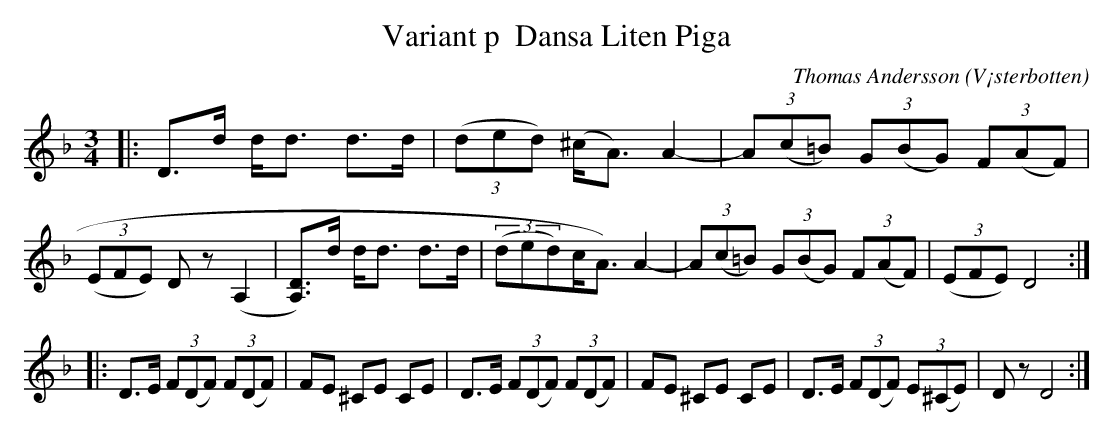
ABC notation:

X:1
T:Variant p  Dansa Liten Piga
O:V¡sterbotten
C:Thomas Andersson
M:3/4
L:1/8
K:Dm
|: D>d d<d d>d | (3(ded) (^c<A) A2- | (3A(c=B) (3G(BG) (3F(AF) | (3(EFE) Dz (A,2 |[DA,])>d d<d d>d | (3(ded) ^(c<A) A2- | (3A(c=B) (3G(BG) (3F(AF) | (3(EFE) D4 :|
|:D>E (3F(DF) (3F(DF) | FE ^CE CE |D>E (3F(DF) (3F(DF) | FE ^CE CE |D>E (3F(DF) (3E(^CE) | Dz D4 :|
